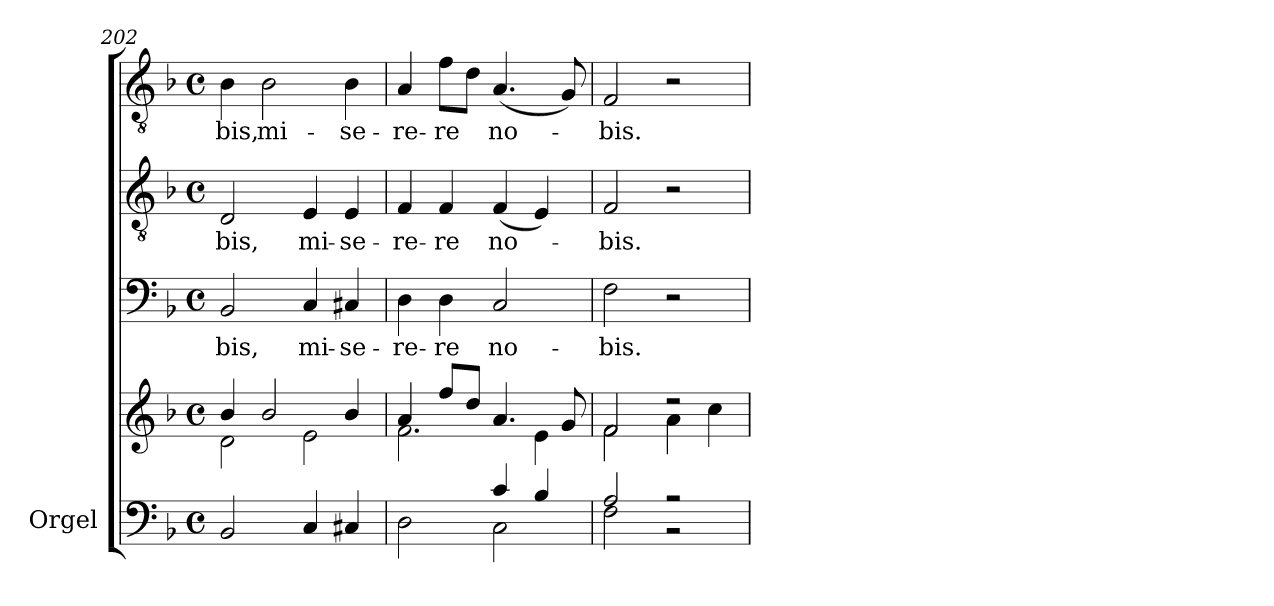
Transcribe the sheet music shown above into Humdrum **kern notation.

**kern	**kern	**kern	**text	**kern	**text	**kern	**text
*part4	*part4	*part3	*part3	*part2	*part2	*part1	*part1
*staff5	*staff4	*staff3	*staff3	*staff2	*staff2	*staff1	*staff1
*I"Orgel	*	*	*	*	*	*	*
*I'Org.	*	*	*	*	*	*	*
*clefF4	*clefG2	*clefF4	*	*clefGv2	*	*clefGv2	*
*k[b-]	*k[b-]	*k[b-]	*	*k[b-]	*	*k[b-]	*
*F:	*F:	*F:	*	*F:	*	*F:	*
*M4/4	*M4/4	*M4/4	*	*M4/4	*	*M4/4	*
*met(c)	*met(c)	*met(c)	*	*met(c)	*	*met(c)	*
=202	=202	=202	=202	=202	=202	=202	=202
*	*^	*	*	*	*	*	*
!	!	!	!	!LO:LY:b	!	!LO:LY:b	!	!LO:LY:b
2BB-/	4b-/	2d\	2BB-/	-bis,	2D/	-bis,	4B-\	-bis,
!	!	!	!	!	!	!	!	!LO:LY:b
.	2b-/	.	.	.	.	.	2B-\	mi-
!	!	!	!	!LO:LY:b	!	!LO:LY:b	!	!
4C/	.	2e\	4C/	mi-	4E/	mi-	.	.
!	!	!	!	!LO:LY:b	!	!LO:LY:b	!	!LO:LY:b
4C#X/	4b-/	.	4C#X/	-se-	4E/	-se-	4B-\	-se-
!!LO:LB:g=z
=203	=203	=203	=203	=203	=203	=203	=203	=203
*^	*	*	*	*	*	*	*	*
!	!	!	!	!	!LO:LY:b	!	!LO:LY:b	!	!LO:LY:b
2ryy	2D\	4a/	2.f\	4D\	-re-	4F/	-re-	4A/	-re-
!	!	!	!	!	!LO:LY:b	!	!LO:LY:b	!	!LO:LY:b
.	.	8ff/L	.	4D\	-re	4F/	-re	8f\L	-re
.	.	8dd/J	.	.	.	.	.	8d\J	.
!	!	!	!	!	!LO:LY:b	!	!LO:LY:b	!	!LO:LY:b
4c/	2C\	4.a/	.	2C/	no-	(<4F/	no-	(<4.A/	no-
4B-/	.	.	4e\	.	.	4E/)	.	.	.
.	.	8g/	.	.	.	.	.	8G/)	.
=204	=204	=204	=204	=204	=204	=204	=204	=204	=204
!	!	!	!	!	!LO:LY:b	!	!LO:LY:b	!	!LO:LY:b
2A/	2F\	2f/	2f\	2F\	-bis.	2F/	-bis.	2F/	-bis.
2r	2r	2rdd	4a\	2r	.	2r	.	2r	.
.	.	.	4cc\	.	.	.	.	.	.
*v	*v	*	*	*	*	*	*	*	*
*	*v	*v	*	*	*	*	*	*
=	=	=	=	=	=	=	=
*-	*-	*-	*-	*-	*-	*-	*-
